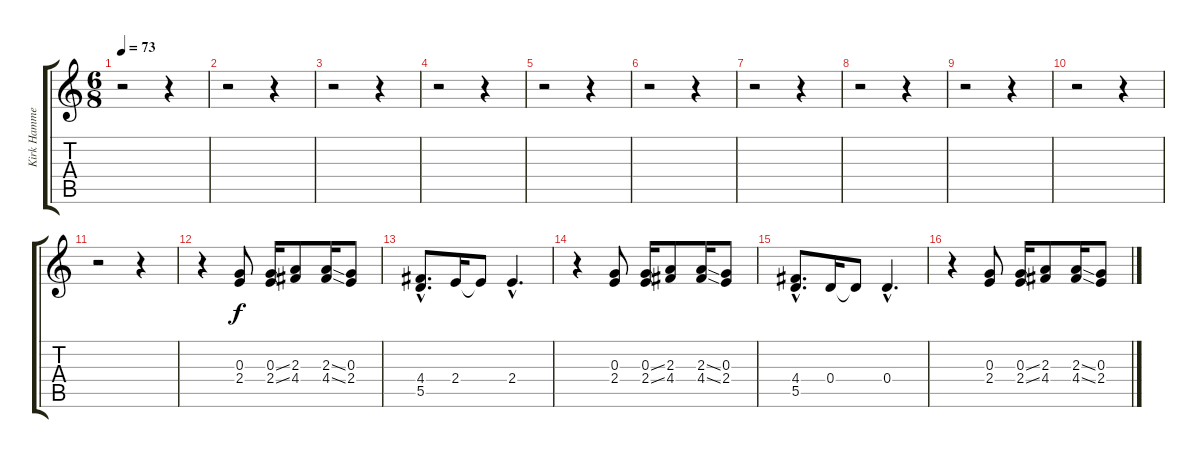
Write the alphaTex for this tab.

\track ("Kirk Hammett" "Kirk Hamme") {instrument overdrivenguitar}
\staff {score tabs}
\tuning (E4 B3 G3 D3 A2 E2) {hide}
\ts (6 8)
\tempo 73
\clef g2
\ks c
r.2{dy f} r.4 |
r.2 r.4 |
r.2 r.4 |
r.2 r.4 |
r.2 r.4 |
r.2 r.4 |
r.2 r.4 |
r.2 r.4 |
r.2 r.4 |
r.2 r.4 |
r.2 r.4 |
r.4 (0.3 2.4).8 (0.3{ss} 2.4{ss}).16 (2.3 4.4).8 (2.3{ss} 4.4{ss}).16 (0.3 2.4).8 |
(4.4{hac} 5.5{hac}).8{d} 2.4.16 2.4{t}.8 2.4{hac}.4{d} |
r.4 (0.3 2.4).8 (0.3{ss} 2.4{ss}).16 (2.3 4.4).8 (2.3{ss} 4.4{ss}).16 (0.3 2.4).8 |
(4.4{hac} 5.5{hac}).8{d} 0.4.16 0.4{t}.8 0.4{hac}.4{d} |
r.4 (0.3 2.4).8 (0.3{ss} 2.4{ss}).16 (2.3 4.4).8 (2.3{ss} 4.4{ss}).16 (0.3 2.4).8
